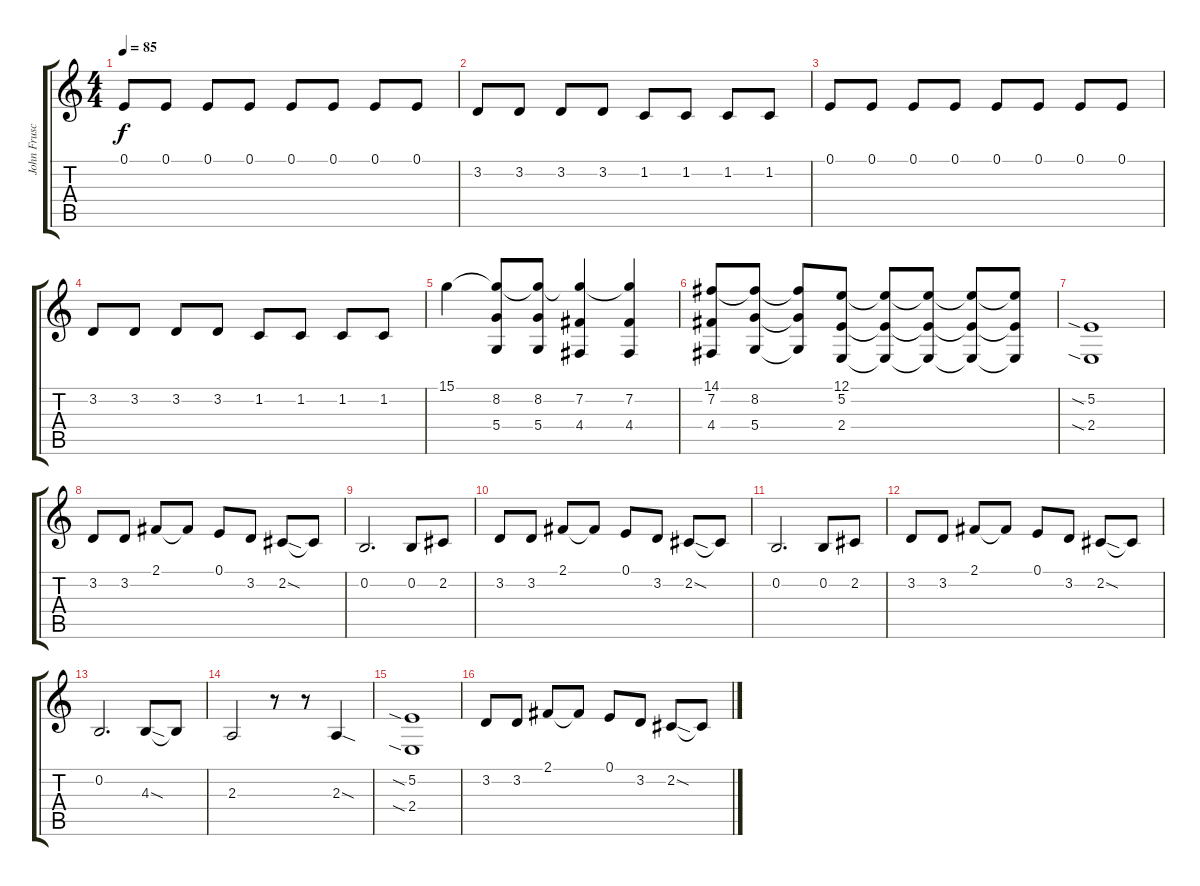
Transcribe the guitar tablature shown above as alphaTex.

\track ("John Frusciante - Rythem Vocal" "John Frusc") {instrument synthstrings2}
\staff {score tabs}
\tuning (E4 B3 G3 D3 A2 E2) {hide}
\ts (4 4)
\tempo 85
\clef g2
\ks c
0.1.8{dy f} 0.1.8 0.1.8 0.1.8 0.1.8 0.1.8 0.1.8 0.1.8 |
3.2.8 3.2.8 3.2.8 3.2.8 1.2.8 1.2.8 1.2.8 1.2.8 |
0.1.8 0.1.8 0.1.8 0.1.8 0.1.8 0.1.8 0.1.8 0.1.8 |
3.2.8 3.2.8 3.2.8 3.2.8 1.2.8 1.2.8 1.2.8 1.2.8 |
15.1.4 (15.1{t} 8.2 5.4).8 (15.1{t} 8.2 5.4).8 (15.1{t} 7.2 4.4).4 (15.1{t} 7.2 4.4).4 |
(14.1 7.2 4.4).8 (14.1{t} 8.2 5.4).8 (14.1{t} 8.2{t} 5.4{t}).8 (12.1 5.2 2.4).8 (12.1{t} 5.2{t} 2.4{t}).8 (12.1{t} 5.2{t} 2.4{t}).8 (12.1{t} 5.2{t} 2.4{t}).8 (12.1{t} 5.2{t} 2.4{t}).8 |
(5.2{sia} 2.4{sia}).1 |
3.2.8 3.2.8 2.1.8 2.1{t}.8 0.1.8 3.2.8 2.2{sod}.8 2.2{t}.8 |
0.2.2{d} 0.2.8 2.2.8 |
3.2.8 3.2.8 2.1.8 2.1{t}.8 0.1.8 3.2.8 2.2{sod}.8 2.2{t}.8 |
0.2.2{d} 0.2.8 2.2.8 |
3.2.8 3.2.8 2.1.8 2.1{t}.8 0.1.8 3.2.8 2.2{sod}.8 2.2{t}.8 |
0.2.2{d} 4.3{sod}.8 4.3{t}.8 |
2.3.2 r.8 r.8 2.3{sod}.4 |
(5.2{sia} 2.4{sia}).1 |
3.2.8 3.2.8 2.1.8 2.1{t}.8 0.1.8 3.2.8 2.2{sod}.8 2.2{t}.8
